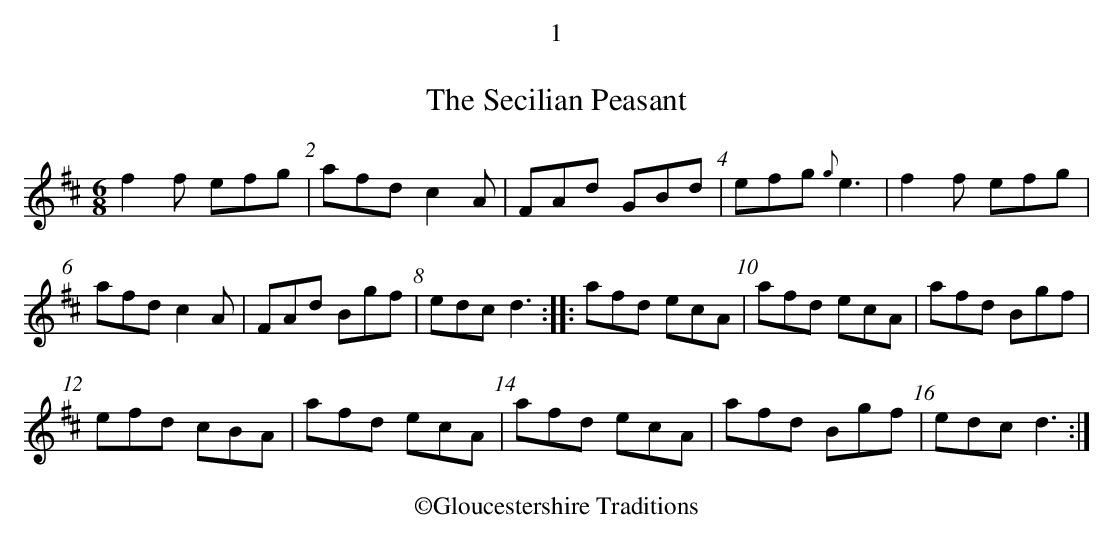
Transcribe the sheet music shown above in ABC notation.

X:1
T:Secilian Peasant, The
M:6/8
L:1/8
K:D
f2 f efg | afd c2 A | FAd GBd | efg {g} e3 | f2 f efg |
afd c2 A | FAd Bgf | edc d3 :: afd ecA | afd ecA | afd Bgf |
efd cBA | afd ecA | afd ecA | afd Bgf | edc d3 :|
